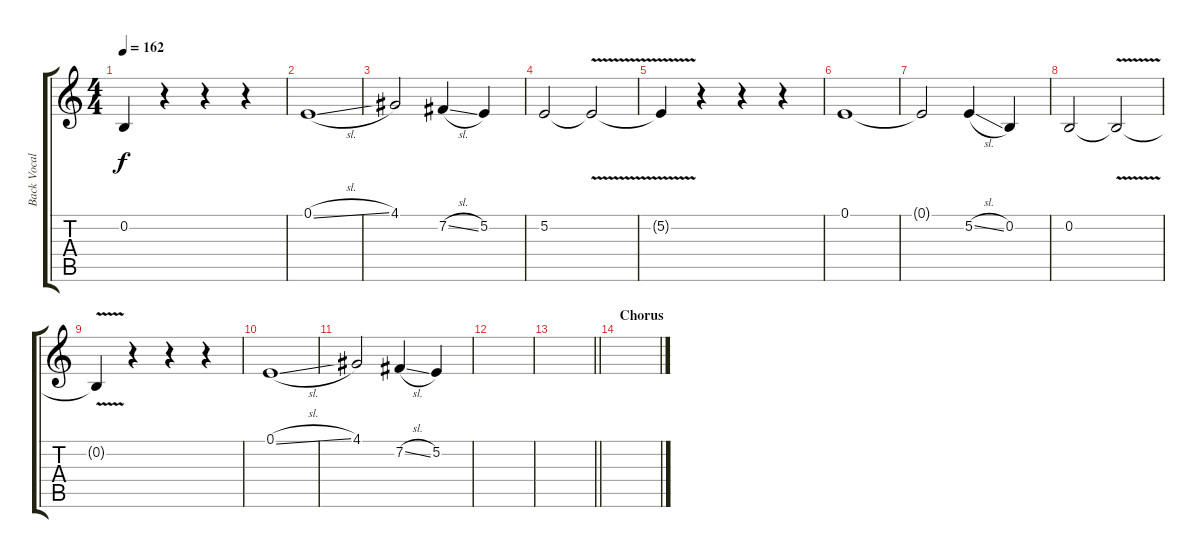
\track ("Back Vocals" "Back Vocal") {instrument tenorsax}
\staff {score tabs}
\tuning (E4 B3 G3 D3 A2 E2) {hide}
\ts (4 4)
\tempo 162
\clef g2
\ks c
0.2{t}.4{dy f} r.4 r.4 r.4 |
0.1{sl}.1 |
4.1.2 7.2{sl}.4 5.2.4 |
5.2.2 5.2{v t}.2 |
5.2{t}.4 r.4 r.4 r.4 |
0.1.1 |
0.1{t}.2 5.2{sl}.4 0.2.4 |
0.2.2 0.2{v t}.2 |
0.2{t}.4 r.4 r.4 r.4 |
0.1{sl}.1 |
4.1.2 7.2{sl}.4 5.2.4 |
|
\barLineRight lightlight
|
\section ("" "Chorus")
